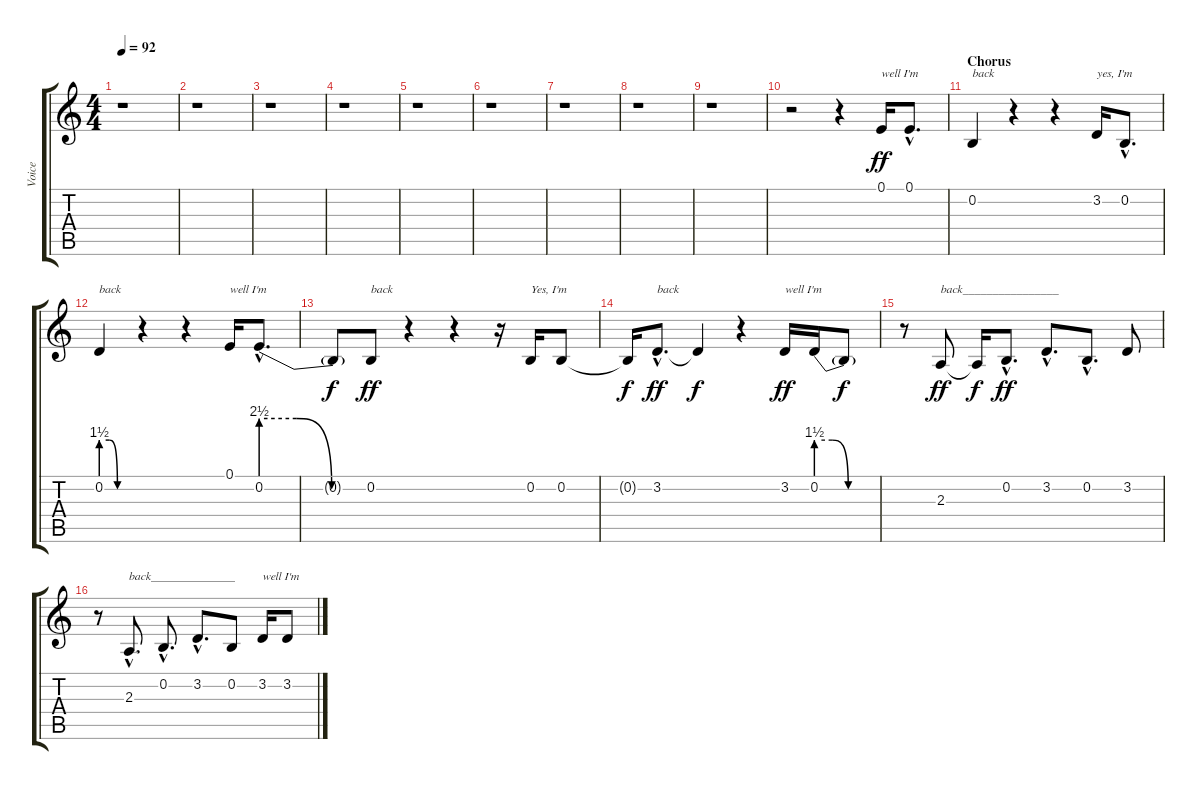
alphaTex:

\track ("Voice" "Voice") {instrument lead2sawtooth}
\staff {score tabs}
\tuning (E4 B3 G3 D3 A2 E2) {hide}
\ts (4 4)
\tempo 92
\clef g2
\ks c
r.1{dy ff} |
r.1 |
r.1 |
r.1 |
r.1 |
r.1 |
r.1 |
r.1 |
r.1 |
r.2 r.4 0.1.16{txt "well I'm"} 0.1{hac}.8{d} |
\section ("" "Chorus")
0.2.4{txt "back"} r.4 r.4 3.2.16{txt "yes, I'm"} 0.2{hac}.8{d} |
0.2{be (custom 0 6 15 6 30 0 40 0 60 0)}.4{txt "back"} r.4 r.4 0.1.16{txt "well I'm"} 0.2{be (custom 0 10 20 10 40 0 60 0) hac}.8{d} |
0.2{t}.8{dy f} 0.2.8{txt "back" dy ff} r.4 r.4 r.16 0.2.16{txt "Yes, I'm"} 0.2.8 |
0.2{t}.16{dy f} 3.2{hac}.8{d txt "back" dy ff} 3.2{t}.4{dy f} r.4 3.2.16{txt "well I'm" dy ff} 0.2{be (custom 0 6 15 6 30 0 40 0 60 0)}.16 0.2{t}.8{dy f} |
r.8 2.3.8{txt "back________________" dy ff} 2.3{t}.16{dy f} 0.2{hac}.8{d dy ff} 3.2{hac}.8{d} 0.2{hac}.8{d} 3.2.8 |
r.8 2.3{hac}.8{d txt "back______________"} 0.2{hac}.8{d} 3.2{hac}.8{d} 0.2.8 3.2.16{txt "well I'm"} 3.2.8
